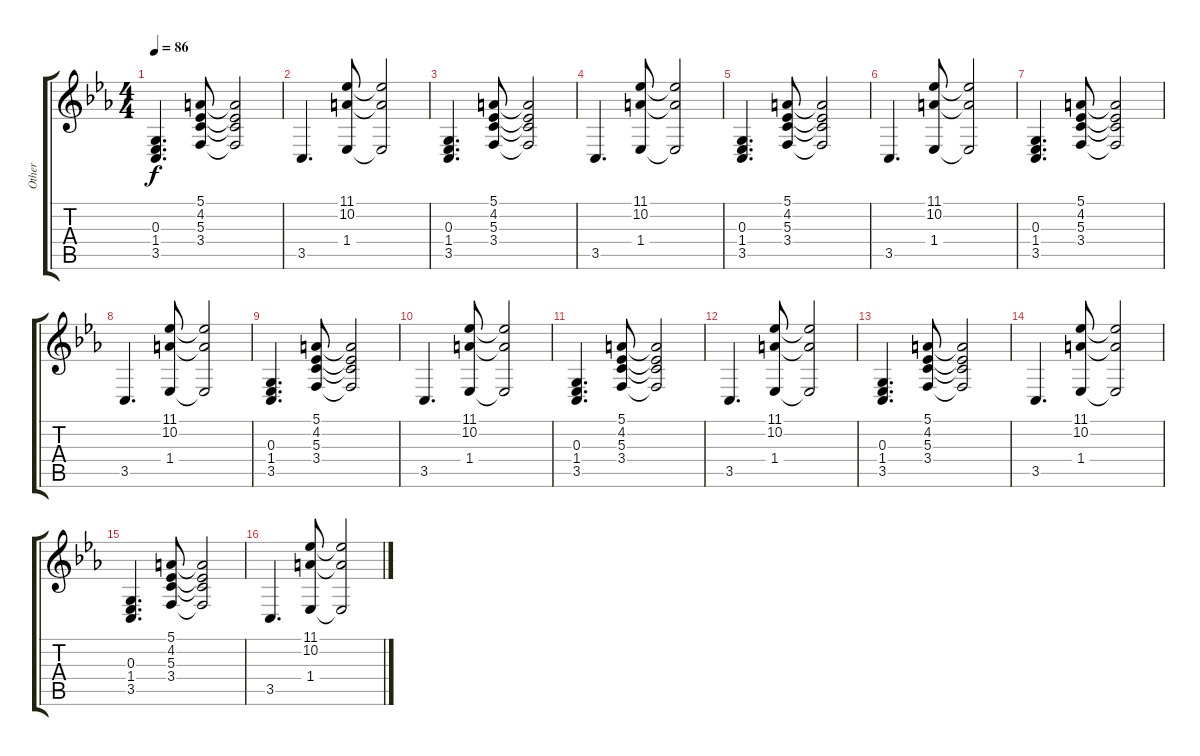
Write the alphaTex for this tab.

\track ("Other" "Other") {instrument electricpiano2}
\staff {score tabs}
\tuning (E4 B3 G3 D3 A2 E2) {hide}
\ts (4 4)
\tempo 86
\clef g2
\ks eb
(0.3 1.4 3.5).4{d dy f} (5.1 4.2 5.3 3.4).8 (5.1{t} 4.2{t} 5.3{t} 3.4{t}).2 |
3.5.4{d} (11.1 10.2 1.4).8 (11.1{t} 10.2{t} 1.4{t}).2 |
(0.3 1.4 3.5).4{d} (5.1 4.2 5.3 3.4).8 (5.1{t} 4.2{t} 5.3{t} 3.4{t}).2 |
3.5.4{d} (11.1 10.2 1.4).8 (11.1{t} 10.2{t} 1.4{t}).2 |
(0.3 1.4 3.5).4{d} (5.1 4.2 5.3 3.4).8 (5.1{t} 4.2{t} 5.3{t} 3.4{t}).2 |
3.5.4{d} (11.1 10.2 1.4).8 (11.1{t} 10.2{t} 1.4{t}).2 |
(0.3 1.4 3.5).4{d} (5.1 4.2 5.3 3.4).8 (5.1{t} 4.2{t} 5.3{t} 3.4{t}).2 |
3.5.4{d} (11.1 10.2 1.4).8 (11.1{t} 10.2{t} 1.4{t}).2 |
(0.3 1.4 3.5).4{d} (5.1 4.2 5.3 3.4).8 (5.1{t} 4.2{t} 5.3{t} 3.4{t}).2 |
3.5.4{d} (11.1 10.2 1.4).8 (11.1{t} 10.2{t} 1.4{t}).2 |
(0.3 1.4 3.5).4{d} (5.1 4.2 5.3 3.4).8 (5.1{t} 4.2{t} 5.3{t} 3.4{t}).2 |
3.5.4{d} (11.1 10.2 1.4).8 (11.1{t} 10.2{t} 1.4{t}).2 |
(0.3 1.4 3.5).4{d} (5.1 4.2 5.3 3.4).8 (5.1{t} 4.2{t} 5.3{t} 3.4{t}).2 |
3.5.4{d} (11.1 10.2 1.4).8 (11.1{t} 10.2{t} 1.4{t}).2 |
(0.3 1.4 3.5).4{d} (5.1 4.2 5.3 3.4).8 (5.1{t} 4.2{t} 5.3{t} 3.4{t}).2 |
3.5.4{d} (11.1 10.2 1.4).8 (11.1{t} 10.2{t} 1.4{t}).2
